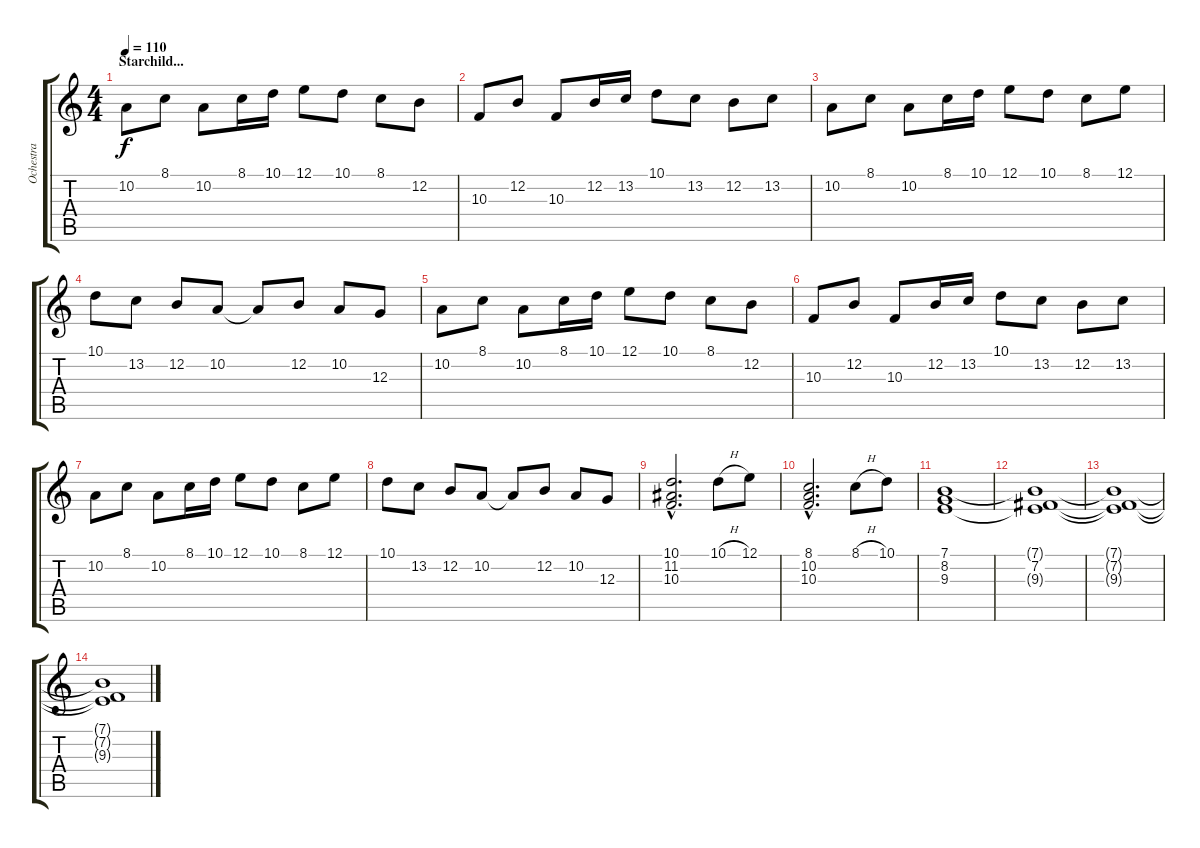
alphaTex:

\track ("Ochestra" "Ochestra") {instrument stringensemble1}
\staff {score tabs}
\tuning (E4 B3 G3 D3 A2 E2) {hide}
\ts (4 4)
\section ("" "Starchild...")
\tempo 110
\clef g2
\ks c
10.2.8{dy f volume 13} 8.1.8 10.2.8 8.1.16 10.1.16 12.1.8 10.1.8 8.1.8 12.2.8 |
10.3.8 12.2.8 10.3.8 12.2.16 13.2.16 10.1.8 13.2.8 12.2.8 13.2.8 |
10.2.8 8.1.8 10.2.8 8.1.16 10.1.16 12.1.8 10.1.8 8.1.8 12.1.8 |
10.1.8 13.2.8 12.2.8 10.2.8 10.2{t}.8 12.2.8 10.2.8 12.3.8 |
10.2.8 8.1.8 10.2.8 8.1.16 10.1.16 12.1.8 10.1.8 8.1.8 12.2.8 |
10.3.8 12.2.8 10.3.8 12.2.16 13.2.16 10.1.8 13.2.8 12.2.8 13.2.8 |
10.2.8 8.1.8 10.2.8 8.1.16 10.1.16 12.1.8 10.1.8 8.1.8 12.1.8 |
10.1.8 13.2.8 12.2.8 10.2.8 10.2{t}.8 12.2.8 10.2.8 12.3.8 |
(10.1{hac} 11.2{hac} 10.3{hac}).2{d} 10.1{h}.8 12.1.8 |
(8.1{hac} 10.2{hac} 10.3{hac}).2{d} 8.1{h}.8 10.1.8 |
(7.1 8.2 9.3).1 |
(7.1{t} 7.2 9.3{t}).1 |
(7.1{t} 7.2{t} 9.3{t}).1 |
(7.1{t} 7.2{t} 9.3{t}).1
